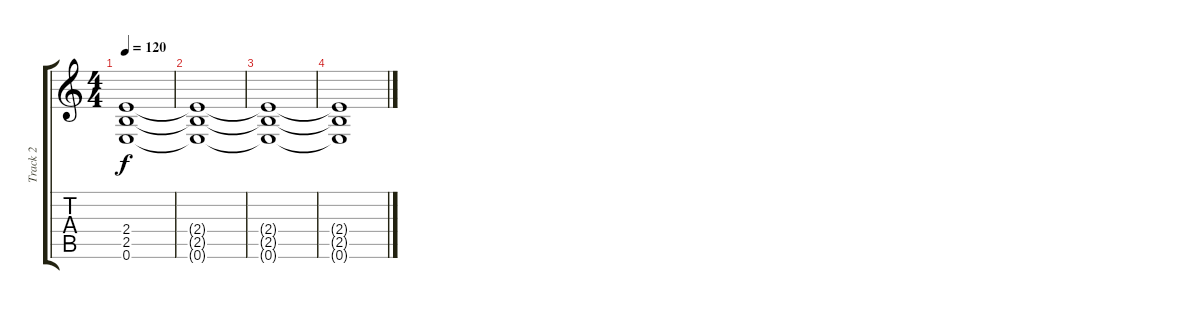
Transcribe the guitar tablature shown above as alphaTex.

\track ("Track 2" "Track 2") {instrument distortionguitar}
\staff {score tabs}
\tuning (E4 B3 G3 D3 A2 E2) {hide}
\ts (4 4)
\tempo 120
\clef g2
\ks c
(2.4 2.5 0.6).1{dy f} |
(2.4{t} 2.5{t} 0.6{t}).1 |
(2.4{t} 2.5{t} 0.6{t}).1 |
(2.4{t} 2.5{t} 0.6{t}).1
